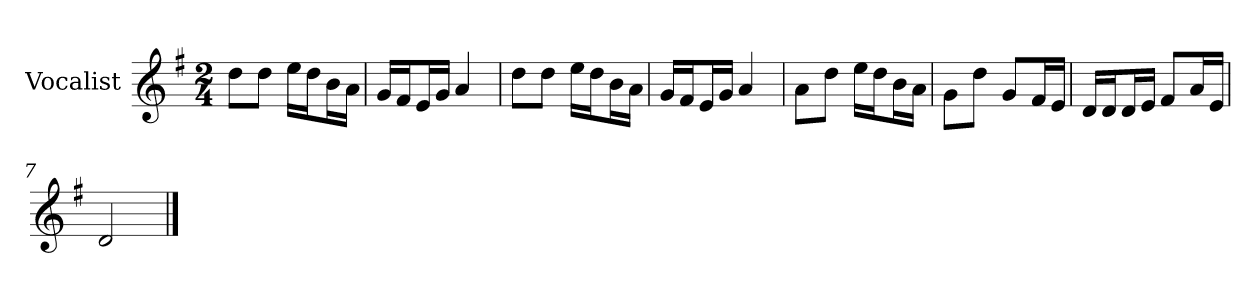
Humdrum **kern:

**kern
*part1
*staff1
*I"Vocalist
*k[f#]
*G:
*M2/4
=
8ddL
8ddJ
16eeLL
16ddJ
16bL
16aJJ
=1
16gLL
16f#J
16eL
16gJJ
4a
=2
8ddL
8ddJ
16eeLL
16ddJ
16bL
16aJJ
=3
16gLL
16f#J
16eL
16gJJ
4a
=4
8aL
8ddJ
16eeLL
16ddJ
16bL
16aJJ
=5
8gL
8ddJ
8gL
16f#L
16eJJ
=6
16dLL
16dJ
16dL
16eJJ
8f#L
16aL
16eJJ
=7
2d
==
*-
